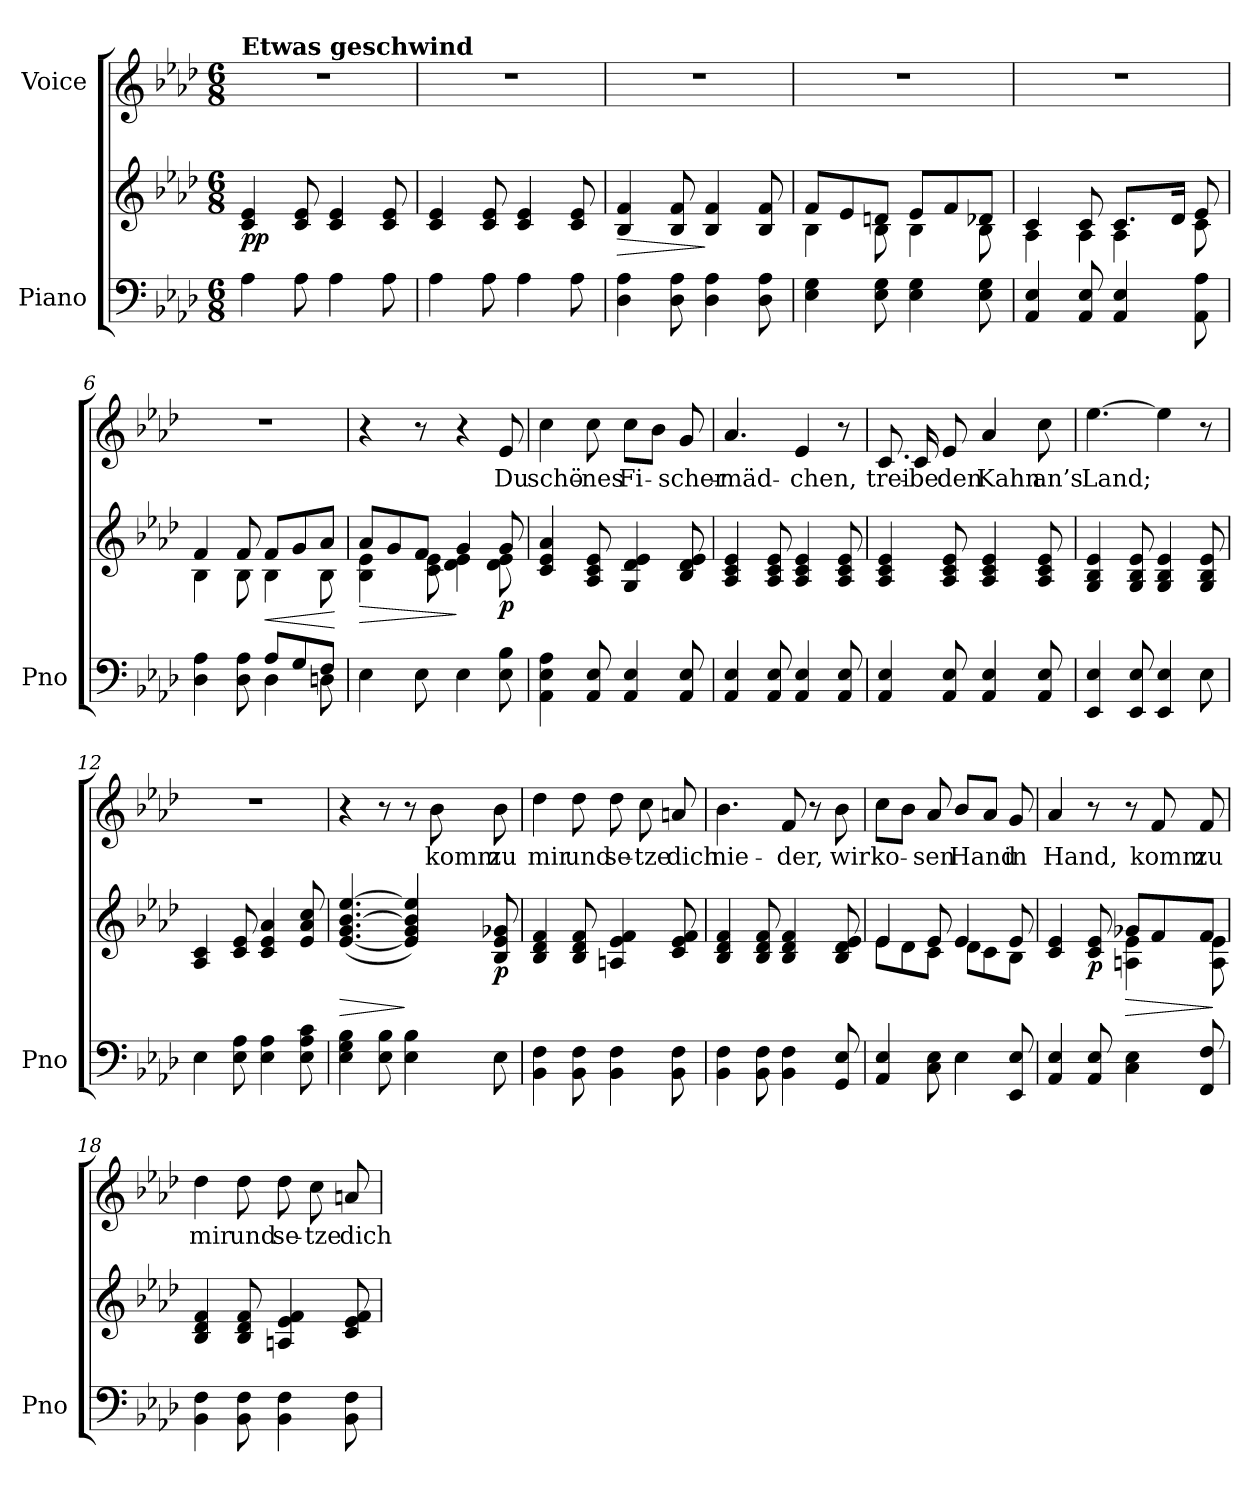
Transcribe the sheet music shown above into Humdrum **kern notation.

**kern	**kern	**dynam	**kern	**text
*part2	*part2	*part2	*part1	*part1
*staff3	*staff2	*staff2/3	*staff1	*staff1
*I"Piano	*	*	*I"Voice	*
*I'Pno	*	*	*	*
*clefF4	*clefG2	*	*clefG2	*
*k[b-e-a-d-]	*k[b-e-a-d-]	*	*k[b-e-a-d-]	*
*M6/8	*M6/8	*	*M6/8	*
=1	=1	=1	=1	=1
!	!	!	!LO:TX:a:B:t=Etwas geschwind	!
!	!	!LO:DY:b	!	!
4A-\	4c/ 4e-/	pp	2.r	.
8A-\	8c/ 8e-/	.	.	.
4A-\	4c/ 4e-/	.	.	.
8A-\	8c/ 8e-/	.	.	.
=2	=2	=2	=2	=2
4A-\	4c/ 4e-/	.	2.r	.
8A-\	8c/ 8e-/	.	.	.
4A-\	4c/ 4e-/	.	.	.
8A-\	8c/ 8e-/	.	.	.
=3	=3	=3	=3	=3
!	!	!LO:HP:b	!	!
4D-\ 4A-\	4B-/ 4f/	>	2.r	.
8D-\ 8A-\	8B-/ 8f/	.	.	.
4D-\ 4A-\	4B-/ 4f/	]	.	.
8D-\ 8A-\	8B-/ 8f/	.	.	.
=4	=4	=4	=4	=4
*	*^	*	*	*
4E-\ 4G\	8f/L	4B-\	.	2.r	.
.	8e-/	.	.	.	.
8E-\ 8G\	8dn/J	8B-\	.	.	.
4E-\ 4G\	8e-/L	4B-\	.	.	.
.	8f/	.	.	.	.
8E-\ 8G\	8d-X/J	8B-\	.	.	.
=5	=5	=5	=5	=5	=5
*	*	*^	*	*	*
4AA-/ 4E-/	4c/	4.ryy	4A-\	.	2.r	.
8AA-/ 8E-/	8c/	.	4A-\	.	.	.
4AA-/ 4E-/	8.c/L	4A-\	.	.	.	.
.	.	.	4ryy	.	.	.
.	16d-/Jk	.	.	.	.	.
8AA-\ 8A-\	8e-/	8c\	.	.	.	.
*	*	*v	*v	*	*	*
!!LO:LB:g=z
=6	=6	=6	=6	=6	=6
*^	*	*	*	*	*
4.rAyy	4D-\ 4A-\	4f/	4B-\	.	2.r	.
.	8D-\ 8A-\	8f/	8B-\	.	.	.
!	!	!	!	!LO:HP:b	!	!
8A-/L	4D-\	8f/L	4B-\	<	.	.
8G/	.	8g/	.	.	.	.
8F/J	8Dn\	8a-/J	8B-\	.	.	.
*v	*v	*	*	*	*	*
*	*v	*v	*	*	*
.	.	[	.	.
=7	=7	=7	=7	=7
!	!	!LO:HP:b	!	!
*	*^	*	*	*
4E-\	8a-/L	4B-\ 4e-\	>	4r	.
.	8g/	.	.	.	.
8E-\	8f/J	8c\ 8e-\	.	8r	.
4E-\	4g/	4d-\ 4e-\	]	4r	.
!	!	!	!LO:DY:b	!	!LO:LY:b
8E-\ 8B-\	8g/	8d-\ 8e-\	p	8e-/	Du
=8	=8	=8	=8	=8	=8
!	!	!	!	!	!LO:LY:b
*	*v	*v	*	*	*
4AA-\ 4E-\ 4A-\	4c/ 4e-/ 4a-/	.	4cc\	schö-
!	!	!	!	!LO:LY:b
8AA-/ 8E-/	8A-/ 8c/ 8e-/	.	8cc\	-nes
!	!	!	!	!LO:LY:b
4AA-/ 4E-/	4G/ 4d-/ 4e-/	.	8cc\L	Fi-
.	.	.	8b-\J	.
!	!	!	!	!LO:LY:b
8AA-/ 8E-/	8B-/ 8d-/ 8e-/	.	8g/	-scher-
=9	=9	=9	=9	=9
!	!	!	!	!LO:LY:b
4AA-/ 4E-/	4A-/ 4c/ 4e-/	.	4.a-/	-mäd-
8AA-/ 8E-/	8A-/ 8c/ 8e-/	.	.	.
!	!	!	!	!LO:LY:b
4AA-/ 4E-/	4A-/ 4c/ 4e-/	.	4e-/	-chen,
8AA-/ 8E-/	8A-/ 8c/ 8e-/	.	8r	.
=10	=10	=10	=10	=10
!	!	!	!	!LO:LY:b
4AA-/ 4E-/	4A-/ 4c/ 4e-/	.	8.c/	trei-
!	!	!	!	!LO:LY:b
.	.	.	16c/	-be
!	!	!	!	!LO:LY:b
8AA-/ 8E-/	8A-/ 8c/ 8e-/	.	8e-/	den
!	!	!	!	!LO:LY:b
4AA-/ 4E-/	4A-/ 4c/ 4e-/	.	4a-/	Kahn
!	!	!	!	!LO:LY:b
8AA-/ 8E-/	8A-/ 8c/ 8e-/	.	8cc\	an’s
!!LO:LB:g=z
=11	=11	=11	=11	=11
!	!	!	!	!LO:LY:b
4EE-/ 4E-/	4G/ 4B-/ 4e-/	.	[4.ee-\	Land;
8EE-/ 8E-/	8G/ 8B-/ 8e-/	.	.	.
4EE-/ 4E-/	4G/ 4B-/ 4e-/	.	4ee-\]	.
8E-\	8G/ 8B-/ 8e-/	.	8r	.
=12	=12	=12	=12	=12
4E-\	4A-/ 4c/	.	2.r	.
8E-\ 8A-\	8c/ 8e-/	.	.	.
4E-\ 4A-\	4c/ 4e-/ 4a-/	.	.	.
8E-\ 8A-\ 8c\	8e-/ 8a-/ 8cc/	.	.	.
=13	=13	=13	=13	=13
!	!	!LO:HP:b	!	!
4E-\ 4G\ 4B-\	(<[4.e-/ 4.g/ [4.b-/ [4.ee-/	>	4r	.
8E-\ 8B-\	.	.	8r	.
4E-\ 4B-\	4e-/] 4g/ 4b-/] 4ee-/])	]	8r	.
!	!	!	!	!LO:LY:b
.	.	.	8b-\	komm
!	!	!LO:DY:b	!	!LO:LY:b
8E-\	8B-/ 8e-/ 8g-X/	p	8b-\	zu
=14	=14	=14	=14	=14
!	!	!	!	!LO:LY:b
4BB-\ 4F\	4B-/ 4d-/ 4f/	.	4dd-\	mir
!	!	!	!	!LO:LY:b
8BB-\ 8F\	8B-/ 8d-/ 8f/	.	8dd-\	und
!	!	!	!	!LO:LY:b
4BB-\ 4F\	4An/ 4e-/ 4f/	.	8dd-\	se-
!	!	!	!	!LO:LY:b
.	.	.	8cc\	-tze
!	!	!	!	!LO:LY:b
8BB-\ 8F\	8c/ 8e-/ 8f/	.	8an/	dich
=15	=15	=15	=15	=15
!	!	!	!	!LO:LY:b
4BB-\ 4F\	4B-/ 4d-/ 4f/	.	4.b-\	nie-
8BB-\ 8F\	8B-/ 8d-/ 8f/	.	.	.
!	!	!	!	!LO:LY:b
4BB-\ 4F\	4B-/ 4d-/ 4f/	.	8f/	-der,
.	.	.	8r	.
!	!	!	!	!LO:LY:b
8GG/ 8E-/	8B-/ 8d-/ 8e-/	.	8b-\	wir
=16	=16	=16	=16	=16
*	*^	*	*	*
!	!	!	!	!	!LO:LY:b
4AA-/ 4E-/	4e-/	8e-\L	.	8cc\L	ko-
.	.	8d-\	.	8b-\J	.
!	!	!	!	!	!LO:LY:b
8C\ 8E-\	8e-/	8c\J	.	8a-/	-sen
!	!	!	!	!	!LO:LY:b
4E-\	4e-/	8d-\L	.	8b-/L	Hand
.	.	8c\	.	8a-/J	.
!	!	!	!	!	!LO:LY:b
8EE-/ 8E-/	8e-/	8B-\J	.	8g/	in
!!LO:LB:g=z
=17	=17	=17	=17	=17	=17
!	!	!	!	!	!LO:LY:b
4AA-/ 4E-/	4c/ 4e-/	4.ryy	.	4a-/	Hand,
!	!	!	!LO:DY:b	!	!
8AA-/ 8E-/	8c/ 8e-/	.	p	8r	.
!	!	!	!LO:HP:b	!	!
4C\ 4E-\	8g-X/L	4An\ 4e-\	>	8r	.
!	!	!	!	!	!LO:LY:b
.	8f/	.	.	8f/	komm
!	!	!	!	!	!LO:LY:b
8FF/ 8F/	8f/J	8A\ 8e-\	.	8f/	zu
*	*v	*v	*	*	*
.	.	]	.	.
=18	=18	=18	=18	=18
!	!	!	!	!LO:LY:b
4BB-\ 4F\	4B-/ 4d-/ 4f/	.	4dd-\	mir
!	!	!	!	!LO:LY:b
8BB-\ 8F\	8B-/ 8d-/ 8f/	.	8dd-\	und
!	!	!	!	!LO:LY:b
4BB-\ 4F\	4An/ 4e-/ 4f/	.	8dd-\	se-
!	!	!	!	!LO:LY:b
.	.	.	8cc\	-tze
!	!	!	!	!LO:LY:b
8BB-\ 8F\	8c/ 8e-/ 8f/	.	8an/	dich
=	=	=	=	=
*-	*-	*-	*-	*-
